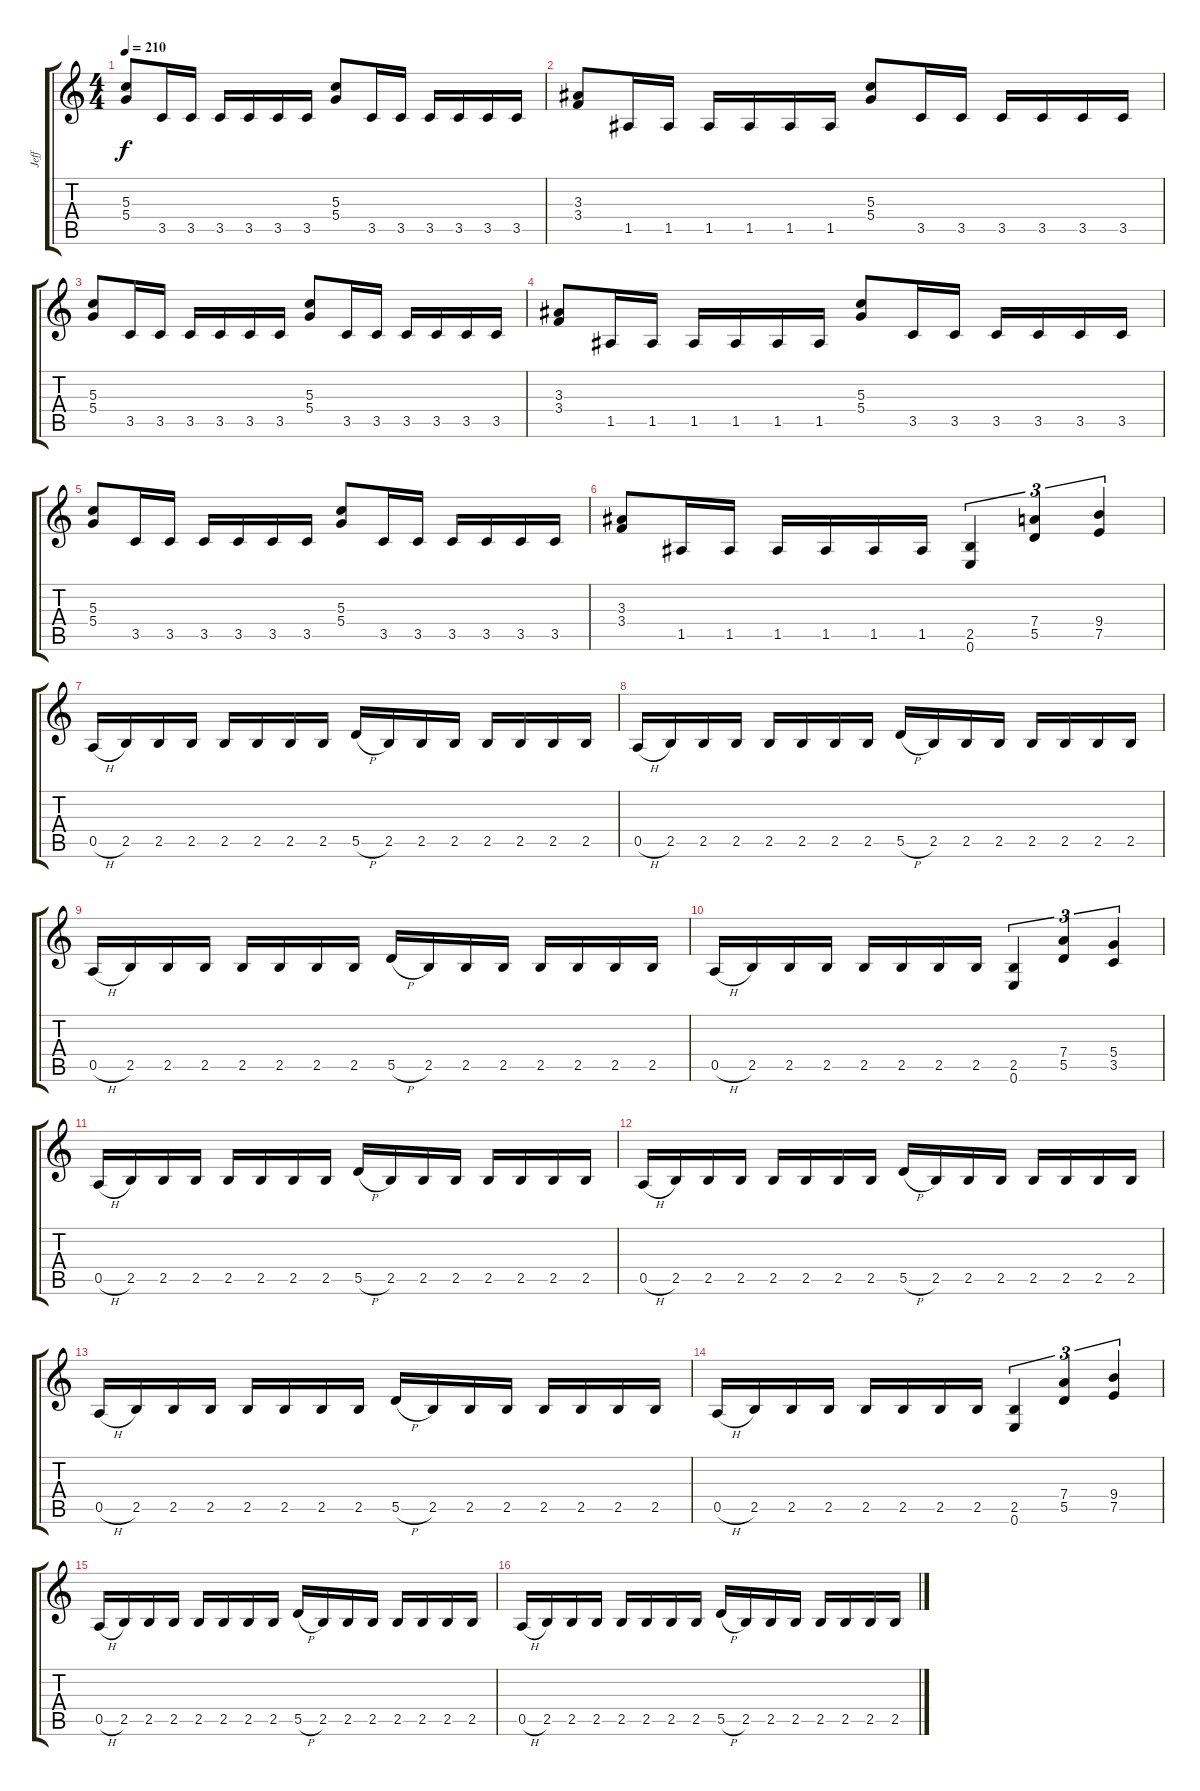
\track ("Jeff" "Jeff") {instrument distortionguitar}
\staff {score tabs}
\tuning (E4 B3 G3 D3 A2 E2) {hide}
\ts (4 4)
\tempo 210
\clef g2
\ks c
(5.3 5.4).8{dy f} 3.5.16 3.5.16 3.5.16 3.5.16 3.5.16 3.5.16 (5.3 5.4).8 3.5.16 3.5.16 3.5.16 3.5.16 3.5.16 3.5.16 |
(3.3 3.4).8 1.5.16 1.5.16 1.5.16 1.5.16 1.5.16 1.5.16 (5.3 5.4).8 3.5.16 3.5.16 3.5.16 3.5.16 3.5.16 3.5.16 |
(5.3 5.4).8 3.5.16 3.5.16 3.5.16 3.5.16 3.5.16 3.5.16 (5.3 5.4).8 3.5.16 3.5.16 3.5.16 3.5.16 3.5.16 3.5.16 |
(3.3 3.4).8 1.5.16 1.5.16 1.5.16 1.5.16 1.5.16 1.5.16 (5.3 5.4).8 3.5.16 3.5.16 3.5.16 3.5.16 3.5.16 3.5.16 |
(5.3 5.4).8 3.5.16 3.5.16 3.5.16 3.5.16 3.5.16 3.5.16 (5.3 5.4).8 3.5.16 3.5.16 3.5.16 3.5.16 3.5.16 3.5.16 |
(3.3 3.4).8 1.5.16 1.5.16 1.5.16 1.5.16 1.5.16 1.5.16 (2.5 0.6).4{tu (3 2)} (7.4 5.5).4{tu (3 2)} (9.4 7.5).4{tu (3 2)} |
0.5{h}.16 2.5.16 2.5.16 2.5.16 2.5.16 2.5.16 2.5.16 2.5.16 5.5{h}.16 2.5.16 2.5.16 2.5.16 2.5.16 2.5.16 2.5.16 2.5.16 |
0.5{h}.16 2.5.16 2.5.16 2.5.16 2.5.16 2.5.16 2.5.16 2.5.16 5.5{h}.16 2.5.16 2.5.16 2.5.16 2.5.16 2.5.16 2.5.16 2.5.16 |
0.5{h}.16 2.5.16 2.5.16 2.5.16 2.5.16 2.5.16 2.5.16 2.5.16 5.5{h}.16 2.5.16 2.5.16 2.5.16 2.5.16 2.5.16 2.5.16 2.5.16 |
0.5{h}.16 2.5.16 2.5.16 2.5.16 2.5.16 2.5.16 2.5.16 2.5.16 (2.5 0.6).4{tu (3 2)} (7.4 5.5).4{tu (3 2)} (5.4 3.5).4{tu (3 2)} |
0.5{h}.16 2.5.16 2.5.16 2.5.16 2.5.16 2.5.16 2.5.16 2.5.16 5.5{h}.16 2.5.16 2.5.16 2.5.16 2.5.16 2.5.16 2.5.16 2.5.16 |
0.5{h}.16 2.5.16 2.5.16 2.5.16 2.5.16 2.5.16 2.5.16 2.5.16 5.5{h}.16 2.5.16 2.5.16 2.5.16 2.5.16 2.5.16 2.5.16 2.5.16 |
0.5{h}.16 2.5.16 2.5.16 2.5.16 2.5.16 2.5.16 2.5.16 2.5.16 5.5{h}.16 2.5.16 2.5.16 2.5.16 2.5.16 2.5.16 2.5.16 2.5.16 |
0.5{h}.16 2.5.16 2.5.16 2.5.16 2.5.16 2.5.16 2.5.16 2.5.16 (2.5 0.6).4{tu (3 2)} (7.4 5.5).4{tu (3 2)} (9.4 7.5).4{tu (3 2)} |
0.5{h}.16 2.5.16 2.5.16 2.5.16 2.5.16 2.5.16 2.5.16 2.5.16 5.5{h}.16 2.5.16 2.5.16 2.5.16 2.5.16 2.5.16 2.5.16 2.5.16 |
0.5{h}.16 2.5.16 2.5.16 2.5.16 2.5.16 2.5.16 2.5.16 2.5.16 5.5{h}.16 2.5.16 2.5.16 2.5.16 2.5.16 2.5.16 2.5.16 2.5.16
